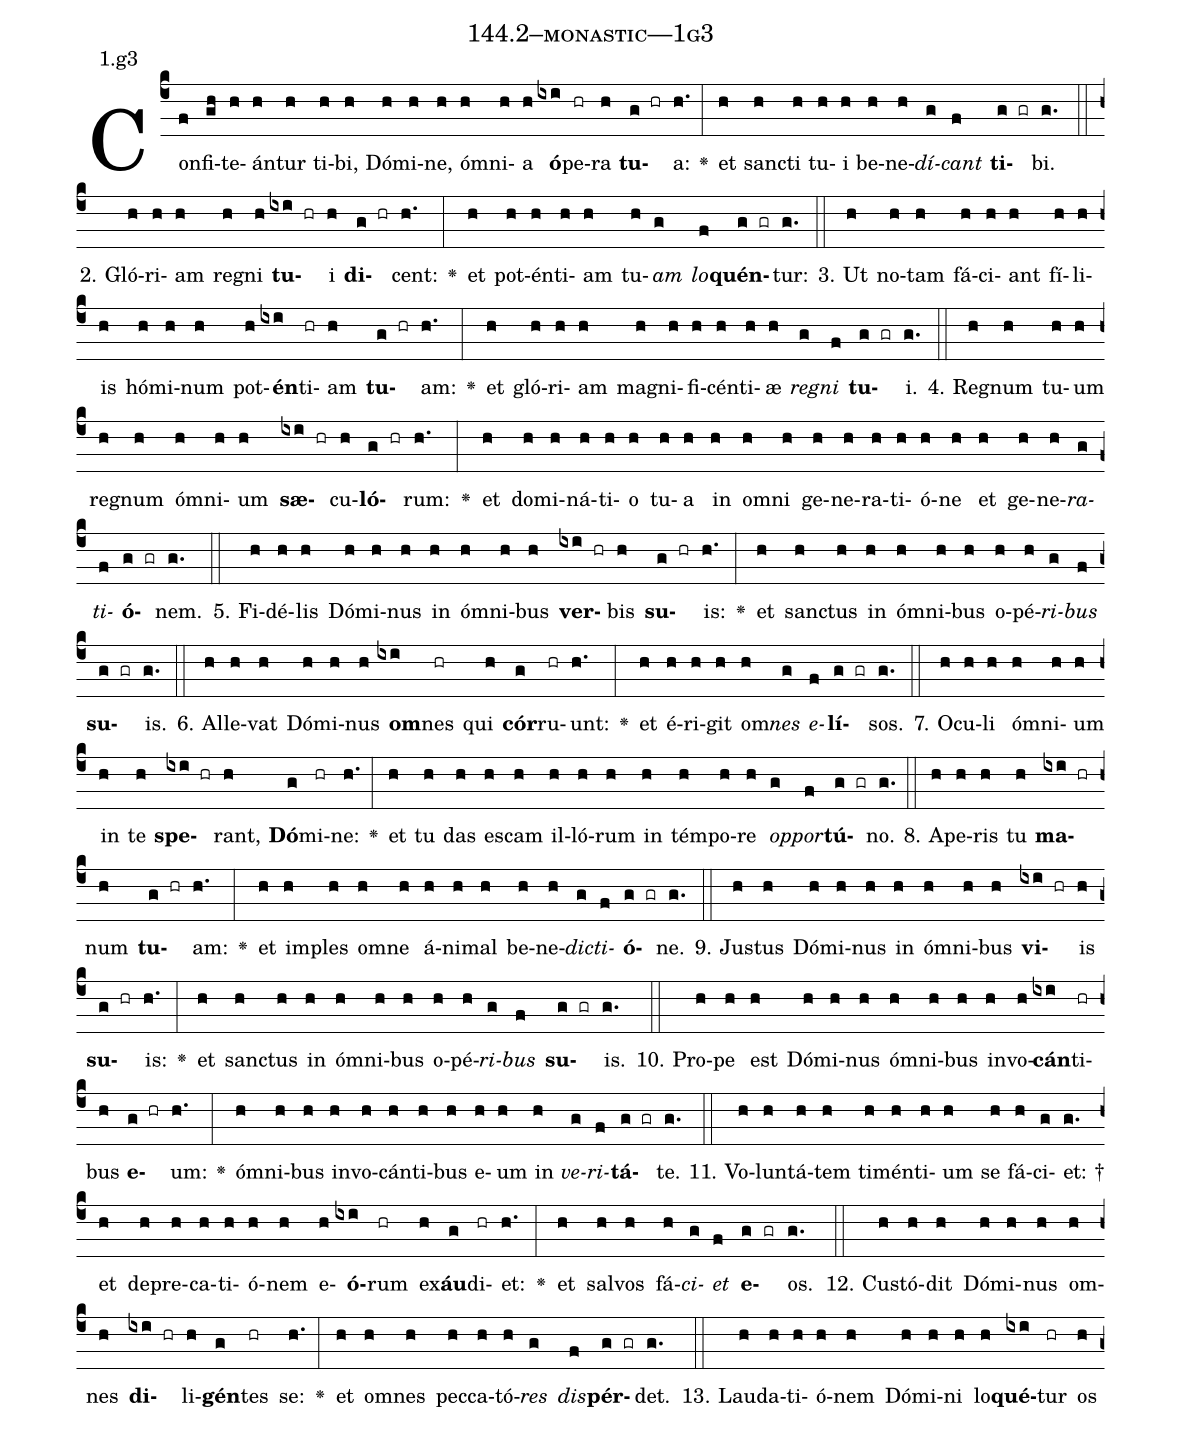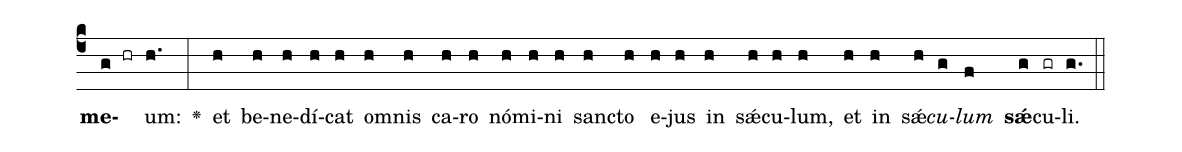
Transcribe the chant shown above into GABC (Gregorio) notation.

name: 144.2--monastic---1g3;
annotation: 1.g3;
%%
(c4)Con(f)fi(gh)te(h)án(h)tur(h) ti(h)bi,(h) Dó(h)mi(h)ne,(h) óm(h)ni(h)a(h) <b>ó</b>(ixi)pe(hr)ra(h) <b>tu</b>(g hr)a:(h.) <v>\greheightstar</v>(:) et(h) sanc(h)ti(h) tu(h)i(h) be(h)ne(h)<i>dí</i>(g)<i>cant</i>(f) <b>ti</b>(g gr)bi.(g.) (::)
2. Gló(h)ri(h)am(h) re(h)gni(h) <b>tu</b>(ixi hr)i(h) <b>di</b>(g hr)cent:(h.) <v>\greheightstar</v>(:) et(h) pot(h)én(h)ti(h)am(h) tu(h)<i>am</i>(g) <i>lo</i>(f)<b>quén</b>(g gr)tur:(g.) (::)
3. Ut(h) no(h)tam(h) fá(h)ci(h)ant(h) fí(h)li(h)is(h) hó(h)mi(h)num(h) pot(h)<b>én</b>(ixi)ti(hr)am(h) <b>tu</b>(g hr)am:(h.) <v>\greheightstar</v>(:) et(h) gló(h)ri(h)am(h) ma(h)gni(h)fi(h)cén(h)ti(h)æ(h) <i>re</i>(g)<i>gni</i>(f) <b>tu</b>(g gr)i.(g.) (::)
4. Re(h)gnum(h) tu(h)um(h) re(h)gnum(h) óm(h)ni(h)um(h) <b>sæ</b>(ixi hr)cu(h)<b>ló</b>(g hr)rum:(h.) <v>\greheightstar</v>(:) et(h) do(h)mi(h)ná(h)ti(h)o(h) tu(h)a(h) in(h) om(h)ni(h) ge(h)ne(h)ra(h)ti(h)ó(h)ne(h) et(h) ge(h)ne(h)<i>ra</i>(g)<i>ti</i>(f)<b>ó</b>(g gr)nem.(g.) (::)
5. Fi(h)dé(h)lis(h) Dó(h)mi(h)nus(h) in(h) óm(h)ni(h)bus(h) <b>ver</b>(ixi hr)bis(h) <b>su</b>(g hr)is:(h.) <v>\greheightstar</v>(:) et(h) sanc(h)tus(h) in(h) óm(h)ni(h)bus(h) o(h)pé(h)<i>ri</i>(g)<i>bus</i>(f) <b>su</b>(g gr)is.(g.) (::)
6. Al(h)le(h)vat(h) Dó(h)mi(h)nus(h) <b>om</b>(ixi)nes(hr) qui(h) <b>cór</b>(g)ru(hr)unt:(h.) <v>\greheightstar</v>(:) et(h) é(h)ri(h)git(h) om(h)<i>nes</i>(g) <i>e</i>(f)<b>lí</b>(g gr)sos.(g.) (::)
7. O(h)cu(h)li(h) óm(h)ni(h)um(h) in(h) te(h) <b>spe</b>(ixi hr)rant,(h) <b>Dó</b>(g)mi(hr)ne:(h.) <v>\greheightstar</v>(:) et(h) tu(h) das(h) es(h)cam(h) il(h)ló(h)rum(h) in(h) tém(h)po(h)re(h) <i>op</i>(g)<i>por</i>(f)<b>tú</b>(g gr)no.(g.) (::)
8. A(h)pe(h)ris(h) tu(h) <b>ma</b>(ixi hr)num(h) <b>tu</b>(g hr)am:(h.) <v>\greheightstar</v>(:) et(h) im(h)ples(h) om(h)ne(h) á(h)ni(h)mal(h) be(h)ne(h)<i>dic</i>(g)<i>ti</i>(f)<b>ó</b>(g gr)ne.(g.) (::)
9. Jus(h)tus(h) Dó(h)mi(h)nus(h) in(h) óm(h)ni(h)bus(h) <b>vi</b>(ixi hr)is(h) <b>su</b>(g hr)is:(h.) <v>\greheightstar</v>(:) et(h) sanc(h)tus(h) in(h) óm(h)ni(h)bus(h) o(h)pé(h)<i>ri</i>(g)<i>bus</i>(f) <b>su</b>(g gr)is.(g.) (::)
10. Pro(h)pe(h) est(h) Dó(h)mi(h)nus(h) óm(h)ni(h)bus(h) in(h)vo(h)<b>cán</b>(ixi)ti(hr)bus(h) <b>e</b>(g hr)um:(h.) <v>\greheightstar</v>(:) óm(h)ni(h)bus(h) in(h)vo(h)cán(h)ti(h)bus(h) e(h)um(h) in(h) <i>ve</i>(g)<i>ri</i>(f)<b>tá</b>(g gr)te.(g.) (::)
11. Vo(h)lun(h)tá(h)tem(h) ti(h)mén(h)ti(h)um(h) se(h) fá(h)ci(g)et: †(g.) et(h) de(h)pre(h)ca(h)ti(h)ó(h)nem(h) e(h)<b>ó</b>(ixi)rum(hr) ex(h)<b>áu</b>(g)di(hr)et:(h.) <v>\greheightstar</v>(:) et(h) sal(h)vos(h) fá(h)<i>ci</i>(g)<i>et</i>(f) <b>e</b>(g gr)os.(g.) (::)
12. Cus(h)tó(h)dit(h) Dó(h)mi(h)nus(h) om(h)nes(h) <b>di</b>(ixi hr)li(h)<b>gén</b>(g)tes(hr) se:(h.) <v>\greheightstar</v>(:) et(h) om(h)nes(h) pec(h)ca(h)tó(h)<i>res</i>(g) <i>dis</i>(f)<b>pér</b>(g gr)det.(g.) (::)
13. Lau(h)da(h)ti(h)ó(h)nem(h) Dó(h)mi(h)ni(h) lo(h)<b>qué</b>(ixi)tur(hr) os(h) <b>me</b>(g hr)um:(h.) <v>\greheightstar</v>(:) et(h) be(h)ne(h)dí(h)cat(h) om(h)nis(h) ca(h)ro(h) nó(h)mi(h)ni(h) sanc(h)to(h) e(h)jus(h) in(h) sǽ(h)cu(h)lum,(h) et(h) in(h) sǽ(h)<i>cu</i>(g)<i>lum</i>(f) <b>sǽ</b>(g)cu(gr)li.(g.) (::)
